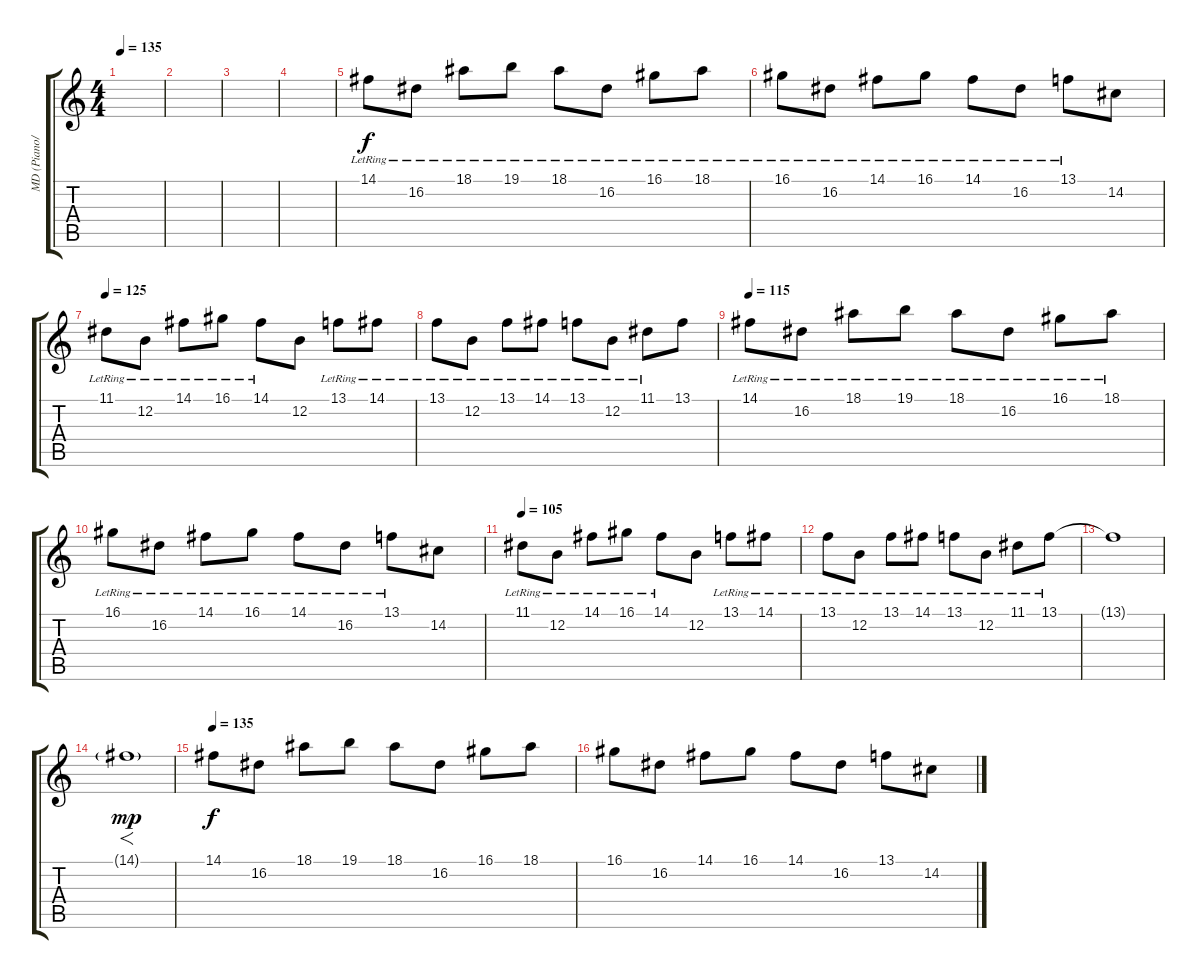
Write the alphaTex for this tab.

\track ("MD (Piano/Strings)" "MD (Piano/") {instrument acousticgrandpiano}
\staff {score tabs}
\tuning (E4 B3 G3 D3 A2 E2) {hide}
\ts (4 4)
\tempo 135
\clef g2
\ks c
|
|
|
|
14.1{lr}.8 16.2{lr}.8 18.1{lr}.8 19.1{lr}.8 18.1{lr}.8 16.2{lr}.8 16.1{lr}.8 18.1{lr}.8 |
16.1{lr}.8 16.2{lr}.8 14.1{lr}.8 16.1{lr}.8 14.1{lr}.8 16.2{lr}.8 13.1{lr}.8 14.2.8 |
\tempo 125
11.1{lr}.8 12.2{lr}.8 14.1{lr}.8 16.1{lr}.8 14.1{lr}.8 12.2.8 13.1{lr}.8 14.1{lr}.8 |
13.1{lr}.8 12.2{lr}.8 13.1{lr}.8 14.1{lr}.8 13.1{lr}.8 12.2{lr}.8 11.1{lr}.8 13.1.8 |
\tempo 115
14.1{lr}.8 16.2{lr}.8 18.1{lr}.8 19.1{lr}.8 18.1{lr}.8 16.2{lr}.8 16.1{lr}.8 18.1{lr}.8 |
16.1{lr}.8 16.2{lr}.8 14.1{lr}.8 16.1{lr}.8 14.1{lr}.8 16.2{lr}.8 13.1{lr}.8 14.2.8 |
\tempo 105
11.1{lr}.8 12.2{lr}.8 14.1{lr}.8 16.1{lr}.8 14.1{lr}.8 12.2.8 13.1{lr}.8 14.1{lr}.8 |
13.1{lr}.8 12.2{lr}.8 13.1{lr}.8 14.1{lr}.8 13.1{lr}.8 12.2{lr}.8 11.1{lr}.8 13.1{lr}.8 |
13.1{t}.1 |
14.1{g}.1{f dy mp volume 14 instrument stringensemble1} |
\tempo 135
14.1.8{dy f volume 14 instrument stringensemble1} 16.2.8 18.1.8 19.1.8 18.1.8 16.2.8 16.1.8 18.1.8 |
16.1.8 16.2.8 14.1.8 16.1.8 14.1.8 16.2.8 13.1.8 14.2.8
